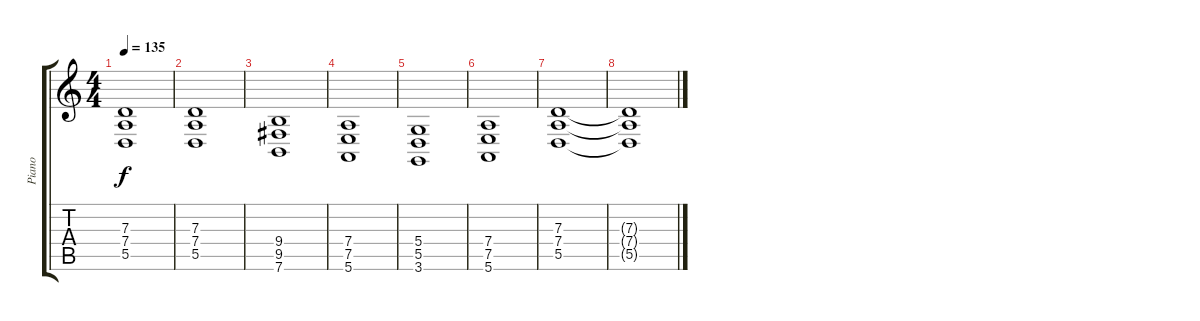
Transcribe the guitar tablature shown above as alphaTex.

\track ("Piano" "Piano") {instrument reedorgan}
\staff {score tabs}
\tuning (E4 B3 G3 D3 A2 E2) {hide}
\ts (4 4)
\tempo 135
\clef g2
\ks c
(7.3 7.4 5.5).1{dy f} |
(7.3 7.4 5.5).1 |
(9.4 9.5 7.6).1 |
(7.4 7.5 5.6).1 |
(5.4 5.5 3.6).1 |
(7.4 7.5 5.6).1 |
(7.3 7.4 5.5).1 |
(7.3{t} 7.4{t} 5.5{t}).1
